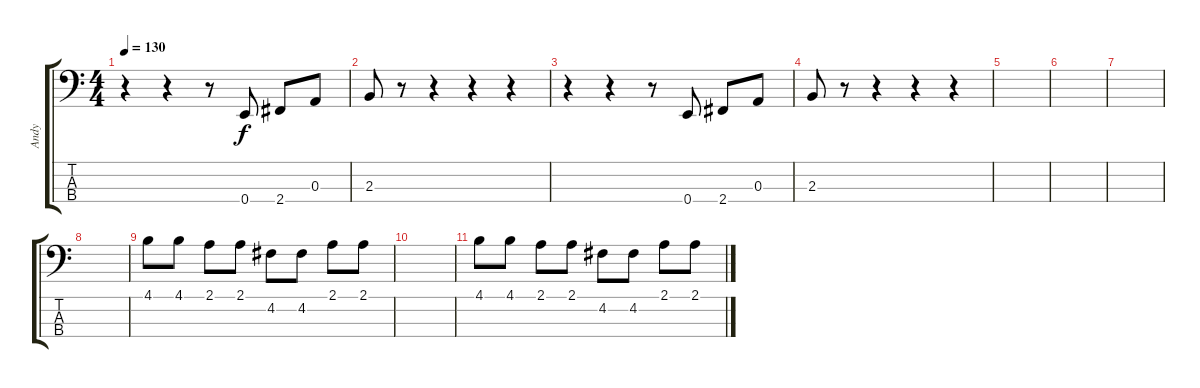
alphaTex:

\track ("Andy" "Andy") {instrument electricbassfinger}
\staff {score tabs}
\tuning (G2 D2 A1 E1) {hide}
\ts (4 4)
\tempo 130
\clef f4
\ks c
r.4{dy f} r.4 r.8 0.4.8 2.4.8 0.3.8 |
2.3.8 r.8 r.4 r.4 r.4 |
r.4 r.4 r.8 0.4.8 2.4.8 0.3.8 |
2.3.8 r.8 r.4 r.4 r.4 |
|
|
|
|
4.1.8{volume 11} 4.1.8 2.1.8 2.1.8 4.2.8 4.2.8 2.1.8 2.1.8 |
|
4.1.8 4.1.8 2.1.8 2.1.8 4.2.8 4.2.8 2.1.8 2.1.8
